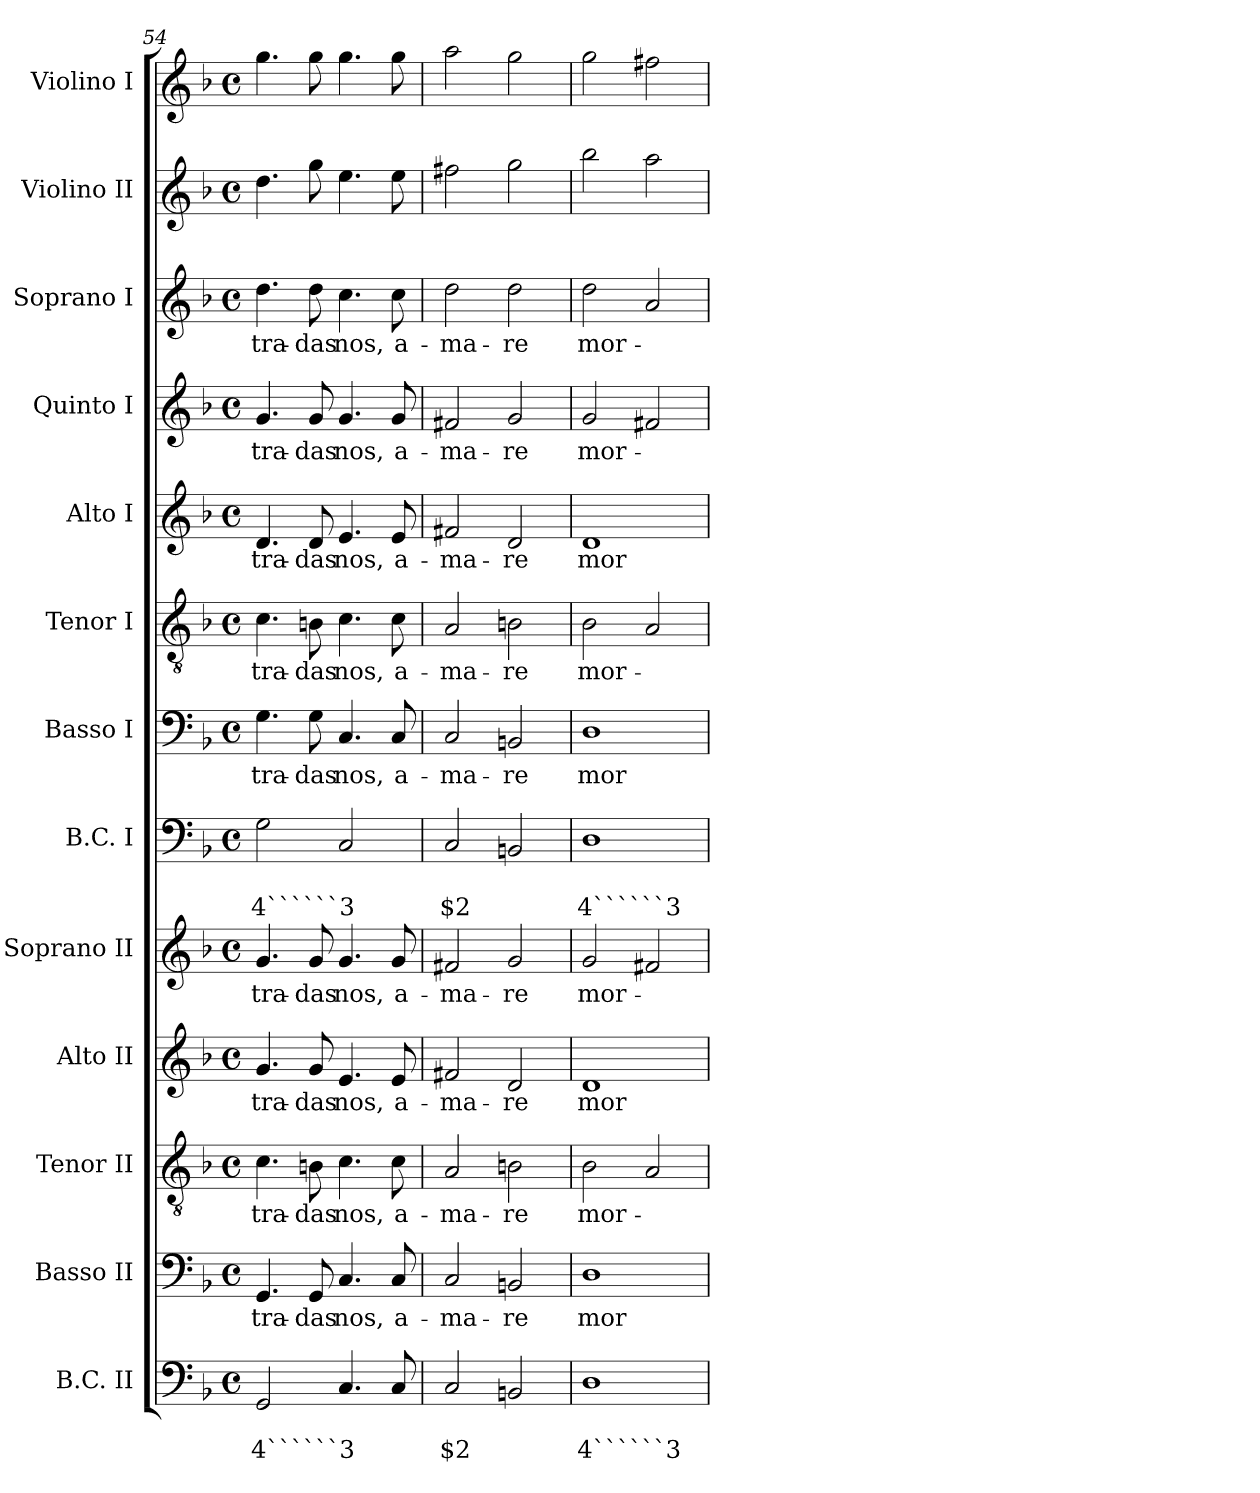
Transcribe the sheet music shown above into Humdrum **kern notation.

**kern	**text	**text	**kern	**text	**kern	**text	**kern	**text	**kern	**text	**kern	**text	**text	**kern	**text	**kern	**text	**kern	**text	**kern	**text	**kern	**text	**kern	**kern
*part13	*part13	*part13	*part12	*part12	*part11	*part11	*part10	*part10	*part9	*part9	*part8	*part8	*part8	*part7	*part7	*part6	*part6	*part5	*part5	*part4	*part4	*part3	*part3	*part2	*part1
*staff13	*staff13	*staff13	*staff12	*staff12	*staff11	*staff11	*staff10	*staff10	*staff9	*staff9	*staff8	*staff8	*staff8	*staff7	*staff7	*staff6	*staff6	*staff5	*staff5	*staff4	*staff4	*staff3	*staff3	*staff2	*staff1
*I"B.C. II	*	*	*I"Basso II	*	*I"Tenor II	*	*I"Alto II	*	*I"Soprano II	*	*I"B.C. I	*	*	*I"Basso I	*	*I"Tenor I	*	*I"Alto I	*	*I"Quinto I	*	*I"Soprano I	*	*I"Violino II	*I"Violino I
*I'BC2	*	*	*I'B 2	*	*I'T 2	*	*I'A 2	*	*I'S 2	*	*I'BC1	*	*	*I'B 1	*	*I'T 1	*	*I'A 1	*	*I'Q 1	*	*I'S 1	*	*I'Vln. II	*I'Vln. I
*clefF4	*	*	*clefF4	*	*clefGv2	*	*clefG2	*	*clefG2	*	*clefF4	*	*	*clefF4	*	*clefGv2	*	*clefG2	*	*clefG2	*	*clefG2	*	*clefG2	*clefG2
*k[b-]	*	*	*k[b-]	*	*k[b-]	*	*k[b-]	*	*k[b-]	*	*k[b-]	*	*	*k[b-]	*	*k[b-]	*	*k[b-]	*	*k[b-]	*	*k[b-]	*	*k[b-]	*k[b-]
*F:	*	*	*F:	*	*F:	*	*F:	*	*F:	*	*F:	*	*	*F:	*	*F:	*	*F:	*	*F:	*	*F:	*	*F:	*F:
*M4/4	*	*	*M4/4	*	*M4/4	*	*M4/4	*	*M4/4	*	*M4/4	*	*	*M4/4	*	*M4/4	*	*M4/4	*	*M4/4	*	*M4/4	*	*M4/4	*M4/4
*met(c)	*	*	*met(c)	*	*met(c)	*	*met(c)	*	*met(c)	*	*met(c)	*	*	*met(c)	*	*met(c)	*	*met(c)	*	*met(c)	*	*met(c)	*	*met(c)	*met(c)
=54	=54	=54	=54	=54	=54	=54	=54	=54	=54	=54	=54	=54	=54	=54	=54	=54	=54	=54	=54	=54	=54	=54	=54	=54	=54
!	!	!LO:LY:b	!	!	!	!	!	!	!	!	!	!	!	!	!	!	!	!	!	!	!	!	!	!	!
!	!	!	!	!LO:LY:b	!	!	!	!	!	!	!	!	!	!	!	!	!	!	!	!	!	!	!	!	!
!	!	!	!	!	!	!LO:LY:b	!	!	!	!	!	!	!	!	!	!	!	!	!	!	!	!	!	!	!
!	!	!	!	!	!	!	!	!LO:LY:b	!	!	!	!	!	!	!	!	!	!	!	!	!	!	!	!	!
!	!	!	!	!	!	!	!	!	!	!LO:LY:b	!	!	!	!	!	!	!	!	!	!	!	!	!	!	!
!	!	!	!	!	!	!	!	!	!	!	!	!	!LO:LY:b	!	!	!	!	!	!	!	!	!	!	!	!
!	!	!	!	!	!	!	!	!	!	!	!	!	!	!	!LO:LY:b	!	!	!	!	!	!	!	!	!	!
!	!	!	!	!	!	!	!	!	!	!	!	!	!	!	!	!	!LO:LY:b	!	!	!	!	!	!	!	!
!	!	!	!	!	!	!	!	!	!	!	!	!	!	!	!	!	!	!	!LO:LY:b	!	!	!	!	!	!
!	!	!	!	!	!	!	!	!	!	!	!	!	!	!	!	!	!	!	!	!	!LO:LY:b	!	!	!	!
!	!	!	!	!	!	!	!	!	!	!	!	!	!	!	!	!	!	!	!	!	!	!	!LO:LY:b	!	!
2GG/	.	4``````3	4.GG/	tra-	4.c\	tra-	4.g/	tra-	4.g/	tra-	2G\	.	4``````3	4.G\	tra-	4.c\	tra-	4.d/	tra-	4.g/	tra-	4.dd\	tra-	4.dd\	4.gg\
!	!	!	!	!LO:LY:b	!	!	!	!	!	!	!	!	!	!	!	!	!	!	!	!	!	!	!	!	!
!	!	!	!	!	!	!LO:LY:b	!	!	!	!	!	!	!	!	!	!	!	!	!	!	!	!	!	!	!
!	!	!	!	!	!	!	!	!LO:LY:b	!	!	!	!	!	!	!	!	!	!	!	!	!	!	!	!	!
!	!	!	!	!	!	!	!	!	!	!LO:LY:b	!	!	!	!	!	!	!	!	!	!	!	!	!	!	!
!	!	!	!	!	!	!	!	!	!	!	!	!	!	!	!LO:LY:b	!	!	!	!	!	!	!	!	!	!
!	!	!	!	!	!	!	!	!	!	!	!	!	!	!	!	!	!LO:LY:b	!	!	!	!	!	!	!	!
!	!	!	!	!	!	!	!	!	!	!	!	!	!	!	!	!	!	!	!LO:LY:b	!	!	!	!	!	!
!	!	!	!	!	!	!	!	!	!	!	!	!	!	!	!	!	!	!	!	!	!LO:LY:b	!	!	!	!
!	!	!	!	!	!	!	!	!	!	!	!	!	!	!	!	!	!	!	!	!	!	!	!LO:LY:b	!	!
.	.	.	8GG/	-das	8Bn\	-das	8g/	-das	8g/	-das	.	.	.	8G\	-das	8Bn\	-das	8d/	-das	8g/	-das	8dd\	-das	8gg\	8gg\
!	!	!	!	!LO:LY:b	!	!	!	!	!	!	!	!	!	!	!	!	!	!	!	!	!	!	!	!	!
!	!	!	!	!	!	!LO:LY:b	!	!	!	!	!	!	!	!	!	!	!	!	!	!	!	!	!	!	!
!	!	!	!	!	!	!	!	!LO:LY:b	!	!	!	!	!	!	!	!	!	!	!	!	!	!	!	!	!
!	!	!	!	!	!	!	!	!	!	!LO:LY:b	!	!	!	!	!	!	!	!	!	!	!	!	!	!	!
!	!	!	!	!	!	!	!	!	!	!	!	!	!	!	!LO:LY:b	!	!	!	!	!	!	!	!	!	!
!	!	!	!	!	!	!	!	!	!	!	!	!	!	!	!	!	!LO:LY:b	!	!	!	!	!	!	!	!
!	!	!	!	!	!	!	!	!	!	!	!	!	!	!	!	!	!	!	!LO:LY:b	!	!	!	!	!	!
!	!	!	!	!	!	!	!	!	!	!	!	!	!	!	!	!	!	!	!	!	!LO:LY:b	!	!	!	!
!	!	!	!	!	!	!	!	!	!	!	!	!	!	!	!	!	!	!	!	!	!	!	!LO:LY:b	!	!
4.C/	.	.	4.C/	nos,	4.c\	nos,	4.e/	nos,	4.g/	nos,	2C/	.	.	4.C/	nos,	4.c\	nos,	4.e/	nos,	4.g/	nos,	4.cc\	nos,	4.ee\	4.gg\
!	!	!	!	!LO:LY:b	!	!	!	!	!	!	!	!	!	!	!	!	!	!	!	!	!	!	!	!	!
!	!	!	!	!	!	!LO:LY:b	!	!	!	!	!	!	!	!	!	!	!	!	!	!	!	!	!	!	!
!	!	!	!	!	!	!	!	!LO:LY:b	!	!	!	!	!	!	!	!	!	!	!	!	!	!	!	!	!
!	!	!	!	!	!	!	!	!	!	!LO:LY:b	!	!	!	!	!	!	!	!	!	!	!	!	!	!	!
!	!	!	!	!	!	!	!	!	!	!	!	!	!	!	!LO:LY:b	!	!	!	!	!	!	!	!	!	!
!	!	!	!	!	!	!	!	!	!	!	!	!	!	!	!	!	!LO:LY:b	!	!	!	!	!	!	!	!
!	!	!	!	!	!	!	!	!	!	!	!	!	!	!	!	!	!	!	!LO:LY:b	!	!	!	!	!	!
!	!	!	!	!	!	!	!	!	!	!	!	!	!	!	!	!	!	!	!	!	!LO:LY:b	!	!	!	!
!	!	!	!	!	!	!	!	!	!	!	!	!	!	!	!	!	!	!	!	!	!	!	!LO:LY:b	!	!
8C/	.	.	8C/	a-	8c\	a-	8e/	a-	8g/	a-	.	.	.	8C/	a-	8c\	a-	8e/	a-	8g/	a-	8cc\	a-	8ee\	8gg\
!!LO:PB:g=z
=55	=55	=55	=55	=55	=55	=55	=55	=55	=55	=55	=55	=55	=55	=55	=55	=55	=55	=55	=55	=55	=55	=55	=55	=55	=55
!	!	!LO:LY:b	!	!	!	!	!	!	!	!	!	!	!	!	!	!	!	!	!	!	!	!	!	!	!
!	!	!	!	!LO:LY:b	!	!	!	!	!	!	!	!	!	!	!	!	!	!	!	!	!	!	!	!	!
!	!	!	!	!	!	!LO:LY:b	!	!	!	!	!	!	!	!	!	!	!	!	!	!	!	!	!	!	!
!	!	!	!	!	!	!	!	!LO:LY:b	!	!	!	!	!	!	!	!	!	!	!	!	!	!	!	!	!
!	!	!	!	!	!	!	!	!	!	!LO:LY:b	!	!	!	!	!	!	!	!	!	!	!	!	!	!	!
!	!	!	!	!	!	!	!	!	!	!	!	!	!LO:LY:b	!	!	!	!	!	!	!	!	!	!	!	!
!	!	!	!	!	!	!	!	!	!	!	!	!	!	!	!LO:LY:b	!	!	!	!	!	!	!	!	!	!
!	!	!	!	!	!	!	!	!	!	!	!	!	!	!	!	!	!LO:LY:b	!	!	!	!	!	!	!	!
!	!	!	!	!	!	!	!	!	!	!	!	!	!	!	!	!	!	!	!LO:LY:b	!	!	!	!	!	!
!	!	!	!	!	!	!	!	!	!	!	!	!	!	!	!	!	!	!	!	!	!LO:LY:b	!	!	!	!
!	!	!	!	!	!	!	!	!	!	!	!	!	!	!	!	!	!	!	!	!	!	!	!LO:LY:b	!	!
2C/	.	$2	2C/	-ma-	2A/	-ma-	2f#X/	-ma-	2f#X/	-ma-	2C/	.	$2	2C/	-ma-	2A/	-ma-	2f#X/	-ma-	2f#X/	-ma-	2dd\	-ma-	2ff#X\	2aa\
!	!	!	!	!LO:LY:b	!	!	!	!	!	!	!	!	!	!	!	!	!	!	!	!	!	!	!	!	!
!	!	!	!	!	!	!LO:LY:b	!	!	!	!	!	!	!	!	!	!	!	!	!	!	!	!	!	!	!
!	!	!	!	!	!	!	!	!LO:LY:b	!	!	!	!	!	!	!	!	!	!	!	!	!	!	!	!	!
!	!	!	!	!	!	!	!	!	!	!LO:LY:b	!	!	!	!	!	!	!	!	!	!	!	!	!	!	!
!	!	!	!	!	!	!	!	!	!	!	!	!	!	!	!LO:LY:b	!	!	!	!	!	!	!	!	!	!
!	!	!	!	!	!	!	!	!	!	!	!	!	!	!	!	!	!LO:LY:b	!	!	!	!	!	!	!	!
!	!	!	!	!	!	!	!	!	!	!	!	!	!	!	!	!	!	!	!LO:LY:b	!	!	!	!	!	!
!	!	!	!	!	!	!	!	!	!	!	!	!	!	!	!	!	!	!	!	!	!LO:LY:b	!	!	!	!
!	!	!	!	!	!	!	!	!	!	!	!	!	!	!	!	!	!	!	!	!	!	!	!LO:LY:b	!	!
2BBn/	.	.	2BBn/	-re	2Bn\	-re	2d/	-re	2g/	-re	2BBn/	.	.	2BBn/	-re	2Bn\	-re	2d/	-re	2g/	-re	2dd\	-re	2gg\	2gg\
=56	=56	=56	=56	=56	=56	=56	=56	=56	=56	=56	=56	=56	=56	=56	=56	=56	=56	=56	=56	=56	=56	=56	=56	=56	=56
!	!	!LO:LY:b	!	!	!	!	!	!	!	!	!	!	!	!	!	!	!	!	!	!	!	!	!	!	!
!	!	!	!	!LO:LY:b	!	!	!	!	!	!	!	!	!	!	!	!	!	!	!	!	!	!	!	!	!
!	!	!	!	!	!	!LO:LY:b	!	!	!	!	!	!	!	!	!	!	!	!	!	!	!	!	!	!	!
!	!	!	!	!	!	!	!	!LO:LY:b	!	!	!	!	!	!	!	!	!	!	!	!	!	!	!	!	!
!	!	!	!	!	!	!	!	!	!	!LO:LY:b	!	!	!	!	!	!	!	!	!	!	!	!	!	!	!
!	!	!	!	!	!	!	!	!	!	!	!	!	!LO:LY:b	!	!	!	!	!	!	!	!	!	!	!	!
!	!	!	!	!	!	!	!	!	!	!	!	!	!	!	!LO:LY:b	!	!	!	!	!	!	!	!	!	!
!	!	!	!	!	!	!	!	!	!	!	!	!	!	!	!	!	!LO:LY:b	!	!	!	!	!	!	!	!
!	!	!	!	!	!	!	!	!	!	!	!	!	!	!	!	!	!	!	!LO:LY:b	!	!	!	!	!	!
!	!	!	!	!	!	!	!	!	!	!	!	!	!	!	!	!	!	!	!	!	!LO:LY:b	!	!	!	!
!	!	!	!	!	!	!	!	!	!	!	!	!	!	!	!	!	!	!	!	!	!	!	!LO:LY:b	!	!
1D	.	4``````3	1D	mor-	2B-i\	mor-	1d	mor-	2g/	mor-	1D	.	4``````3	1D	mor-	2B-i\	mor-	1d	mor-	2g/	mor-	2dd\	mor-	2bb-\	2gg\
.	.	.	.	.	2A/	.	.	.	2f#X/	.	.	.	.	.	.	2A/	.	.	.	2f#X/	.	2a/	.	2aa\	2ff#X\
=	=	=	=	=	=	=	=	=	=	=	=	=	=	=	=	=	=	=	=	=	=	=	=	=	=
*-	*-	*-	*-	*-	*-	*-	*-	*-	*-	*-	*-	*-	*-	*-	*-	*-	*-	*-	*-	*-	*-	*-	*-	*-	*-
